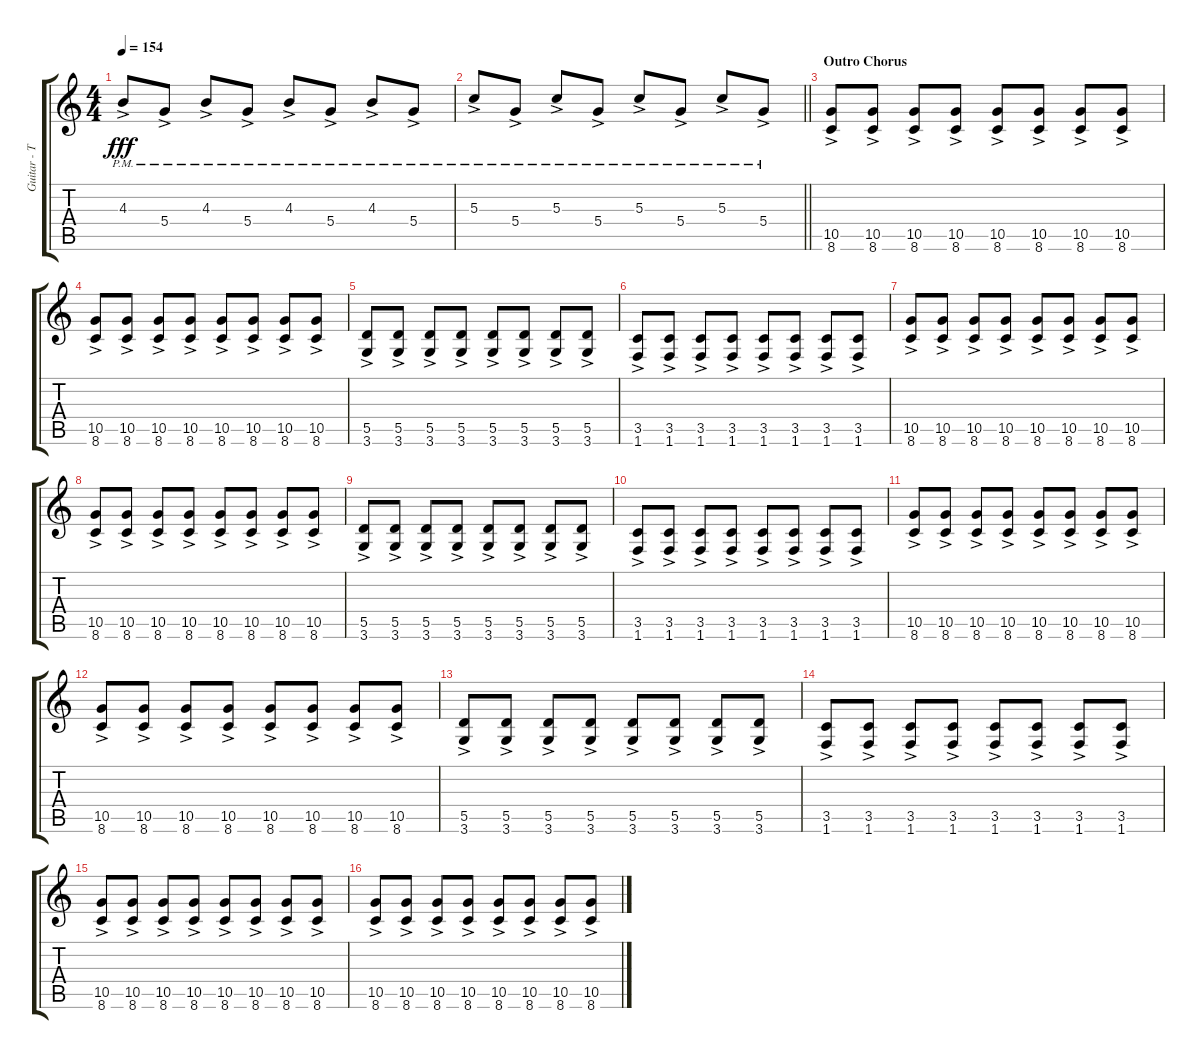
\track ("Guitar - Tom " "Guitar - T") {instrument overdrivenguitar}
\staff {score tabs}
\tuning (E4 B3 G3 D3 A2 E2) {hide}
\ts (4 4)
\tempo 154
\clef g2
\ks c
4.3{ac pm}.8{dy fff} 5.4{ac pm}.8 4.3{ac pm}.8 5.4{ac pm}.8 4.3{ac pm}.8 5.4{ac pm}.8 4.3{ac pm}.8 5.4{ac pm}.8 |
\barLineRight lightlight
5.3{ac pm}.8 5.4{ac pm}.8 5.3{ac pm}.8 5.4{ac pm}.8 5.3{ac pm}.8 5.4{ac pm}.8 5.3{ac pm}.8 5.4{ac pm}.8 |
\section ("" "Outro Chorus ")
(10.5{ac} 8.6{ac}).8{volume 16} (10.5{ac} 8.6{ac}).8 (10.5{ac} 8.6{ac}).8 (10.5{ac} 8.6{ac}).8 (10.5{ac} 8.6{ac}).8 (10.5{ac} 8.6{ac}).8 (10.5{ac} 8.6{ac}).8 (10.5{ac} 8.6{ac}).8 |
(10.5{ac} 8.6{ac}).8 (10.5{ac} 8.6{ac}).8 (10.5{ac} 8.6{ac}).8 (10.5{ac} 8.6{ac}).8 (10.5{ac} 8.6{ac}).8 (10.5{ac} 8.6{ac}).8 (10.5{ac} 8.6{ac}).8 (10.5{ac} 8.6{ac}).8 |
(5.5{ac} 3.6{ac}).8 (5.5{ac} 3.6{ac}).8 (5.5{ac} 3.6{ac}).8 (5.5{ac} 3.6{ac}).8 (5.5{ac} 3.6{ac}).8 (5.5{ac} 3.6{ac}).8 (5.5{ac} 3.6{ac}).8 (5.5{ac} 3.6{ac}).8 |
(3.5{ac} 1.6{ac}).8 (3.5{ac} 1.6{ac}).8 (3.5{ac} 1.6{ac}).8 (3.5{ac} 1.6{ac}).8 (3.5{ac} 1.6{ac}).8 (3.5{ac} 1.6{ac}).8 (3.5{ac} 1.6{ac}).8 (3.5{ac} 1.6{ac}).8 |
(10.5{ac} 8.6).8 (10.5{ac} 8.6{ac}).8 (10.5{ac} 8.6{ac}).8 (10.5{ac} 8.6{ac}).8 (10.5{ac} 8.6{ac}).8 (10.5{ac} 8.6{ac}).8 (10.5{ac} 8.6{ac}).8 (10.5{ac} 8.6{ac}).8 |
(10.5{ac} 8.6{ac}).8 (10.5{ac} 8.6{ac}).8 (10.5{ac} 8.6{ac}).8 (10.5{ac} 8.6{ac}).8 (10.5{ac} 8.6{ac}).8 (10.5{ac} 8.6{ac}).8 (10.5{ac} 8.6{ac}).8 (10.5{ac} 8.6{ac}).8 |
(5.5{ac} 3.6{ac}).8 (5.5{ac} 3.6{ac}).8 (5.5{ac} 3.6{ac}).8 (5.5{ac} 3.6{ac}).8 (5.5{ac} 3.6{ac}).8 (5.5{ac} 3.6{ac}).8 (5.5{ac} 3.6{ac}).8 (5.5{ac} 3.6{ac}).8 |
(3.5{ac} 1.6{ac}).8 (3.5{ac} 1.6{ac}).8 (3.5{ac} 1.6{ac}).8 (3.5{ac} 1.6{ac}).8 (3.5{ac} 1.6{ac}).8 (3.5{ac} 1.6{ac}).8 (3.5{ac} 1.6{ac}).8 (3.5{ac} 1.6{ac}).8 |
(10.5{ac} 8.6{ac}).8 (10.5{ac} 8.6{ac}).8 (10.5{ac} 8.6{ac}).8 (10.5{ac} 8.6{ac}).8 (10.5{ac} 8.6{ac}).8 (10.5{ac} 8.6{ac}).8 (10.5{ac} 8.6{ac}).8 (10.5{ac} 8.6{ac}).8 |
(10.5{ac} 8.6{ac}).8 (10.5{ac} 8.6{ac}).8 (10.5{ac} 8.6{ac}).8 (10.5{ac} 8.6{ac}).8 (10.5{ac} 8.6{ac}).8 (10.5{ac} 8.6{ac}).8 (10.5{ac} 8.6{ac}).8 (10.5{ac} 8.6{ac}).8 |
(5.5{ac} 3.6{ac}).8 (5.5{ac} 3.6{ac}).8 (5.5{ac} 3.6{ac}).8 (5.5{ac} 3.6{ac}).8 (5.5{ac} 3.6{ac}).8 (5.5{ac} 3.6{ac}).8 (5.5{ac} 3.6{ac}).8 (5.5{ac} 3.6{ac}).8 |
(3.5{ac} 1.6{ac}).8 (3.5{ac} 1.6{ac}).8 (3.5{ac} 1.6{ac}).8 (3.5{ac} 1.6{ac}).8 (3.5{ac} 1.6{ac}).8 (3.5{ac} 1.6{ac}).8 (3.5{ac} 1.6{ac}).8 (3.5{ac} 1.6{ac}).8 |
(10.5{ac} 8.6).8 (10.5{ac} 8.6{ac}).8 (10.5{ac} 8.6{ac}).8 (10.5{ac} 8.6{ac}).8 (10.5{ac} 8.6{ac}).8 (10.5{ac} 8.6{ac}).8 (10.5{ac} 8.6{ac}).8 (10.5{ac} 8.6{ac}).8 |
(10.5{ac} 8.6{ac}).8 (10.5{ac} 8.6{ac}).8 (10.5{ac} 8.6{ac}).8 (10.5{ac} 8.6{ac}).8 (10.5{ac} 8.6{ac}).8 (10.5{ac} 8.6{ac}).8 (10.5{ac} 8.6{ac}).8 (10.5{ac} 8.6{ac}).8
